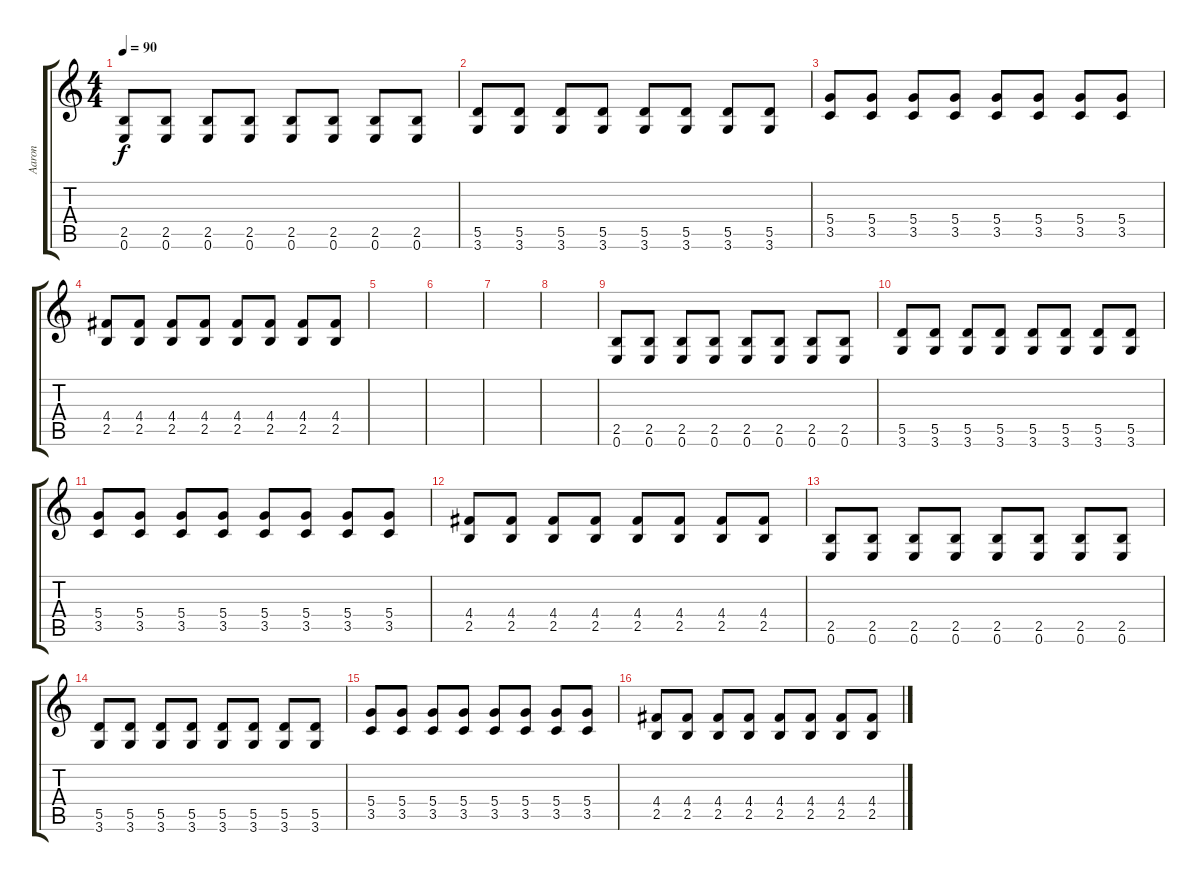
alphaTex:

\track ("Aaron" "Aaron") {instrument distortionguitar}
\staff {score tabs}
\tuning (E4 B3 G3 D3 A2 E2) {hide}
\ts (4 4)
\tempo 90
\clef g2
\ks c
(2.5 0.6).8{dy f} (2.5 0.6).8 (2.5 0.6).8 (2.5 0.6).8 (2.5 0.6).8 (2.5 0.6).8 (2.5 0.6).8 (2.5 0.6).8 |
(5.5 3.6).8 (5.5 3.6).8 (5.5 3.6).8 (5.5 3.6).8 (5.5 3.6).8 (5.5 3.6).8 (5.5 3.6).8 (5.5 3.6).8 |
(5.4 3.5).8 (5.4 3.5).8 (5.4 3.5).8 (5.4 3.5).8 (5.4 3.5).8 (5.4 3.5).8 (5.4 3.5).8 (5.4 3.5).8 |
(4.4 2.5).8 (4.4 2.5).8 (4.4 2.5).8 (4.4 2.5).8 (4.4 2.5).8 (4.4 2.5).8 (4.4 2.5).8 (4.4 2.5).8 |
|
|
|
|
(2.5 0.6).8 (2.5 0.6).8 (2.5 0.6).8 (2.5 0.6).8 (2.5 0.6).8 (2.5 0.6).8 (2.5 0.6).8 (2.5 0.6).8 |
(5.5 3.6).8 (5.5 3.6).8 (5.5 3.6).8 (5.5 3.6).8 (5.5 3.6).8 (5.5 3.6).8 (5.5 3.6).8 (5.5 3.6).8 |
(5.4 3.5).8 (5.4 3.5).8 (5.4 3.5).8 (5.4 3.5).8 (5.4 3.5).8 (5.4 3.5).8 (5.4 3.5).8 (5.4 3.5).8 |
(4.4 2.5).8 (4.4 2.5).8 (4.4 2.5).8 (4.4 2.5).8 (4.4 2.5).8 (4.4 2.5).8 (4.4 2.5).8 (4.4 2.5).8 |
(2.5 0.6).8 (2.5 0.6).8 (2.5 0.6).8 (2.5 0.6).8 (2.5 0.6).8 (2.5 0.6).8 (2.5 0.6).8 (2.5 0.6).8 |
(5.5 3.6).8 (5.5 3.6).8 (5.5 3.6).8 (5.5 3.6).8 (5.5 3.6).8 (5.5 3.6).8 (5.5 3.6).8 (5.5 3.6).8 |
(5.4 3.5).8 (5.4 3.5).8 (5.4 3.5).8 (5.4 3.5).8 (5.4 3.5).8 (5.4 3.5).8 (5.4 3.5).8 (5.4 3.5).8 |
(4.4 2.5).8 (4.4 2.5).8 (4.4 2.5).8 (4.4 2.5).8 (4.4 2.5).8 (4.4 2.5).8 (4.4 2.5).8 (4.4 2.5).8
